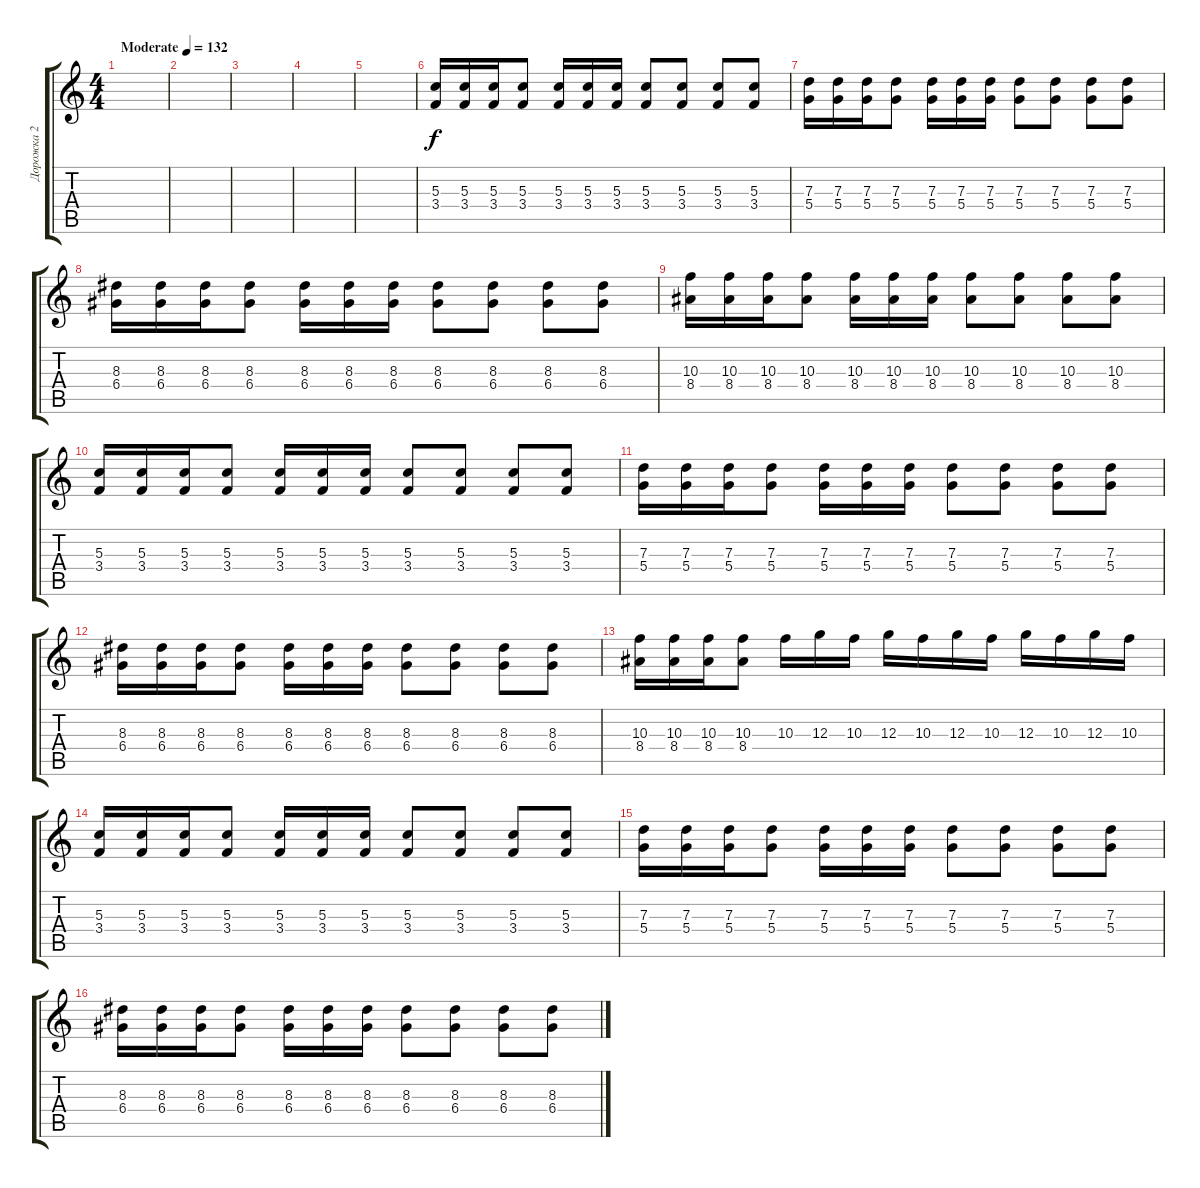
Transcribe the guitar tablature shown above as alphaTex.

\track ("Дорожка 2" "Дорожка 2") {instrument distortionguitar}
\staff {score tabs}
\tuning (E4 B3 G3 D3 A2 E2) {hide}
\ts (4 4)
\tempo (132 "Moderate")
\clef g2
\ks c
|
|
|
|
|
(5.3 3.4).16 (5.3 3.4).16 (5.3 3.4).16 (5.3 3.4).8 (5.3 3.4).16 (5.3 3.4).16 (5.3 3.4).16 (5.3 3.4).8 (5.3 3.4).8 (5.3 3.4).8 (5.3 3.4).8 |
(7.3 5.4).16 (7.3 5.4).16 (7.3 5.4).16 (7.3 5.4).8 (7.3 5.4).16 (7.3 5.4).16 (7.3 5.4).16 (7.3 5.4).8 (7.3 5.4).8 (7.3 5.4).8 (7.3 5.4).8 |
(8.3 6.4).16 (8.3 6.4).16 (8.3 6.4).16 (8.3 6.4).8 (8.3 6.4).16 (8.3 6.4).16 (8.3 6.4).16 (8.3 6.4).8 (8.3 6.4).8 (8.3 6.4).8 (8.3 6.4).8 |
(10.3 8.4).16 (10.3 8.4).16 (10.3 8.4).16 (10.3 8.4).8 (10.3 8.4).16 (10.3 8.4).16 (10.3 8.4).16 (10.3 8.4).8 (10.3 8.4).8 (10.3 8.4).8 (10.3 8.4).8 |
(5.3 3.4).16 (5.3 3.4).16 (5.3 3.4).16 (5.3 3.4).8 (5.3 3.4).16 (5.3 3.4).16 (5.3 3.4).16 (5.3 3.4).8 (5.3 3.4).8 (5.3 3.4).8 (5.3 3.4).8 |
(7.3 5.4).16 (7.3 5.4).16 (7.3 5.4).16 (7.3 5.4).8 (7.3 5.4).16 (7.3 5.4).16 (7.3 5.4).16 (7.3 5.4).8 (7.3 5.4).8 (7.3 5.4).8 (7.3 5.4).8 |
(8.3 6.4).16 (8.3 6.4).16 (8.3 6.4).16 (8.3 6.4).8 (8.3 6.4).16 (8.3 6.4).16 (8.3 6.4).16 (8.3 6.4).8 (8.3 6.4).8 (8.3 6.4).8 (8.3 6.4).8 |
(10.3 8.4).16 (10.3 8.4).16 (10.3 8.4).16 (10.3 8.4).8 10.3.16 12.3.16 10.3.16 12.3.16 10.3.16 12.3.16 10.3.16 12.3.16 10.3.16 12.3.16 10.3.16 |
(5.3 3.4).16 (5.3 3.4).16 (5.3 3.4).16 (5.3 3.4).8 (5.3 3.4).16 (5.3 3.4).16 (5.3 3.4).16 (5.3 3.4).8 (5.3 3.4).8 (5.3 3.4).8 (5.3 3.4).8 |
(7.3 5.4).16 (7.3 5.4).16 (7.3 5.4).16 (7.3 5.4).8 (7.3 5.4).16 (7.3 5.4).16 (7.3 5.4).16 (7.3 5.4).8 (7.3 5.4).8 (7.3 5.4).8 (7.3 5.4).8 |
(8.3 6.4).16 (8.3 6.4).16 (8.3 6.4).16 (8.3 6.4).8 (8.3 6.4).16 (8.3 6.4).16 (8.3 6.4).16 (8.3 6.4).8 (8.3 6.4).8 (8.3 6.4).8 (8.3 6.4).8
